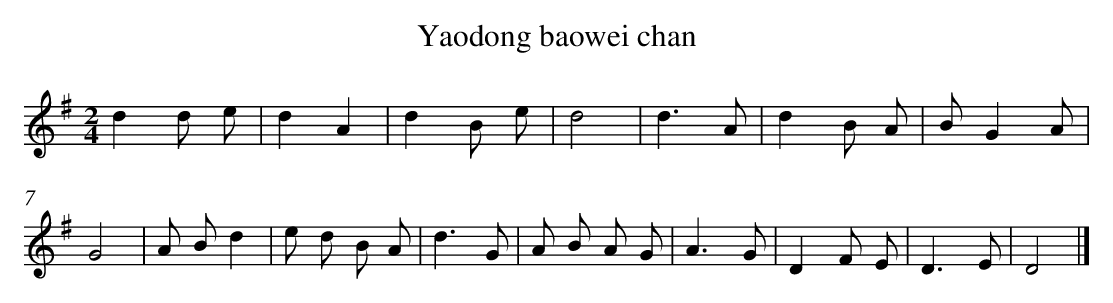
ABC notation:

X:1
T: Yaodong baowei chan
L: 1/8
M: 2/4
K: G
d2d e [I:setbarnb 1]|
d2A2 |
d2B e |
d4 |
d3A |
d2B A |
BG2A |
G4 |
A Bd2 |
e d B A |
d3G |
A B A G |
A3G |
D2F E |
D3E |
D4 |]
